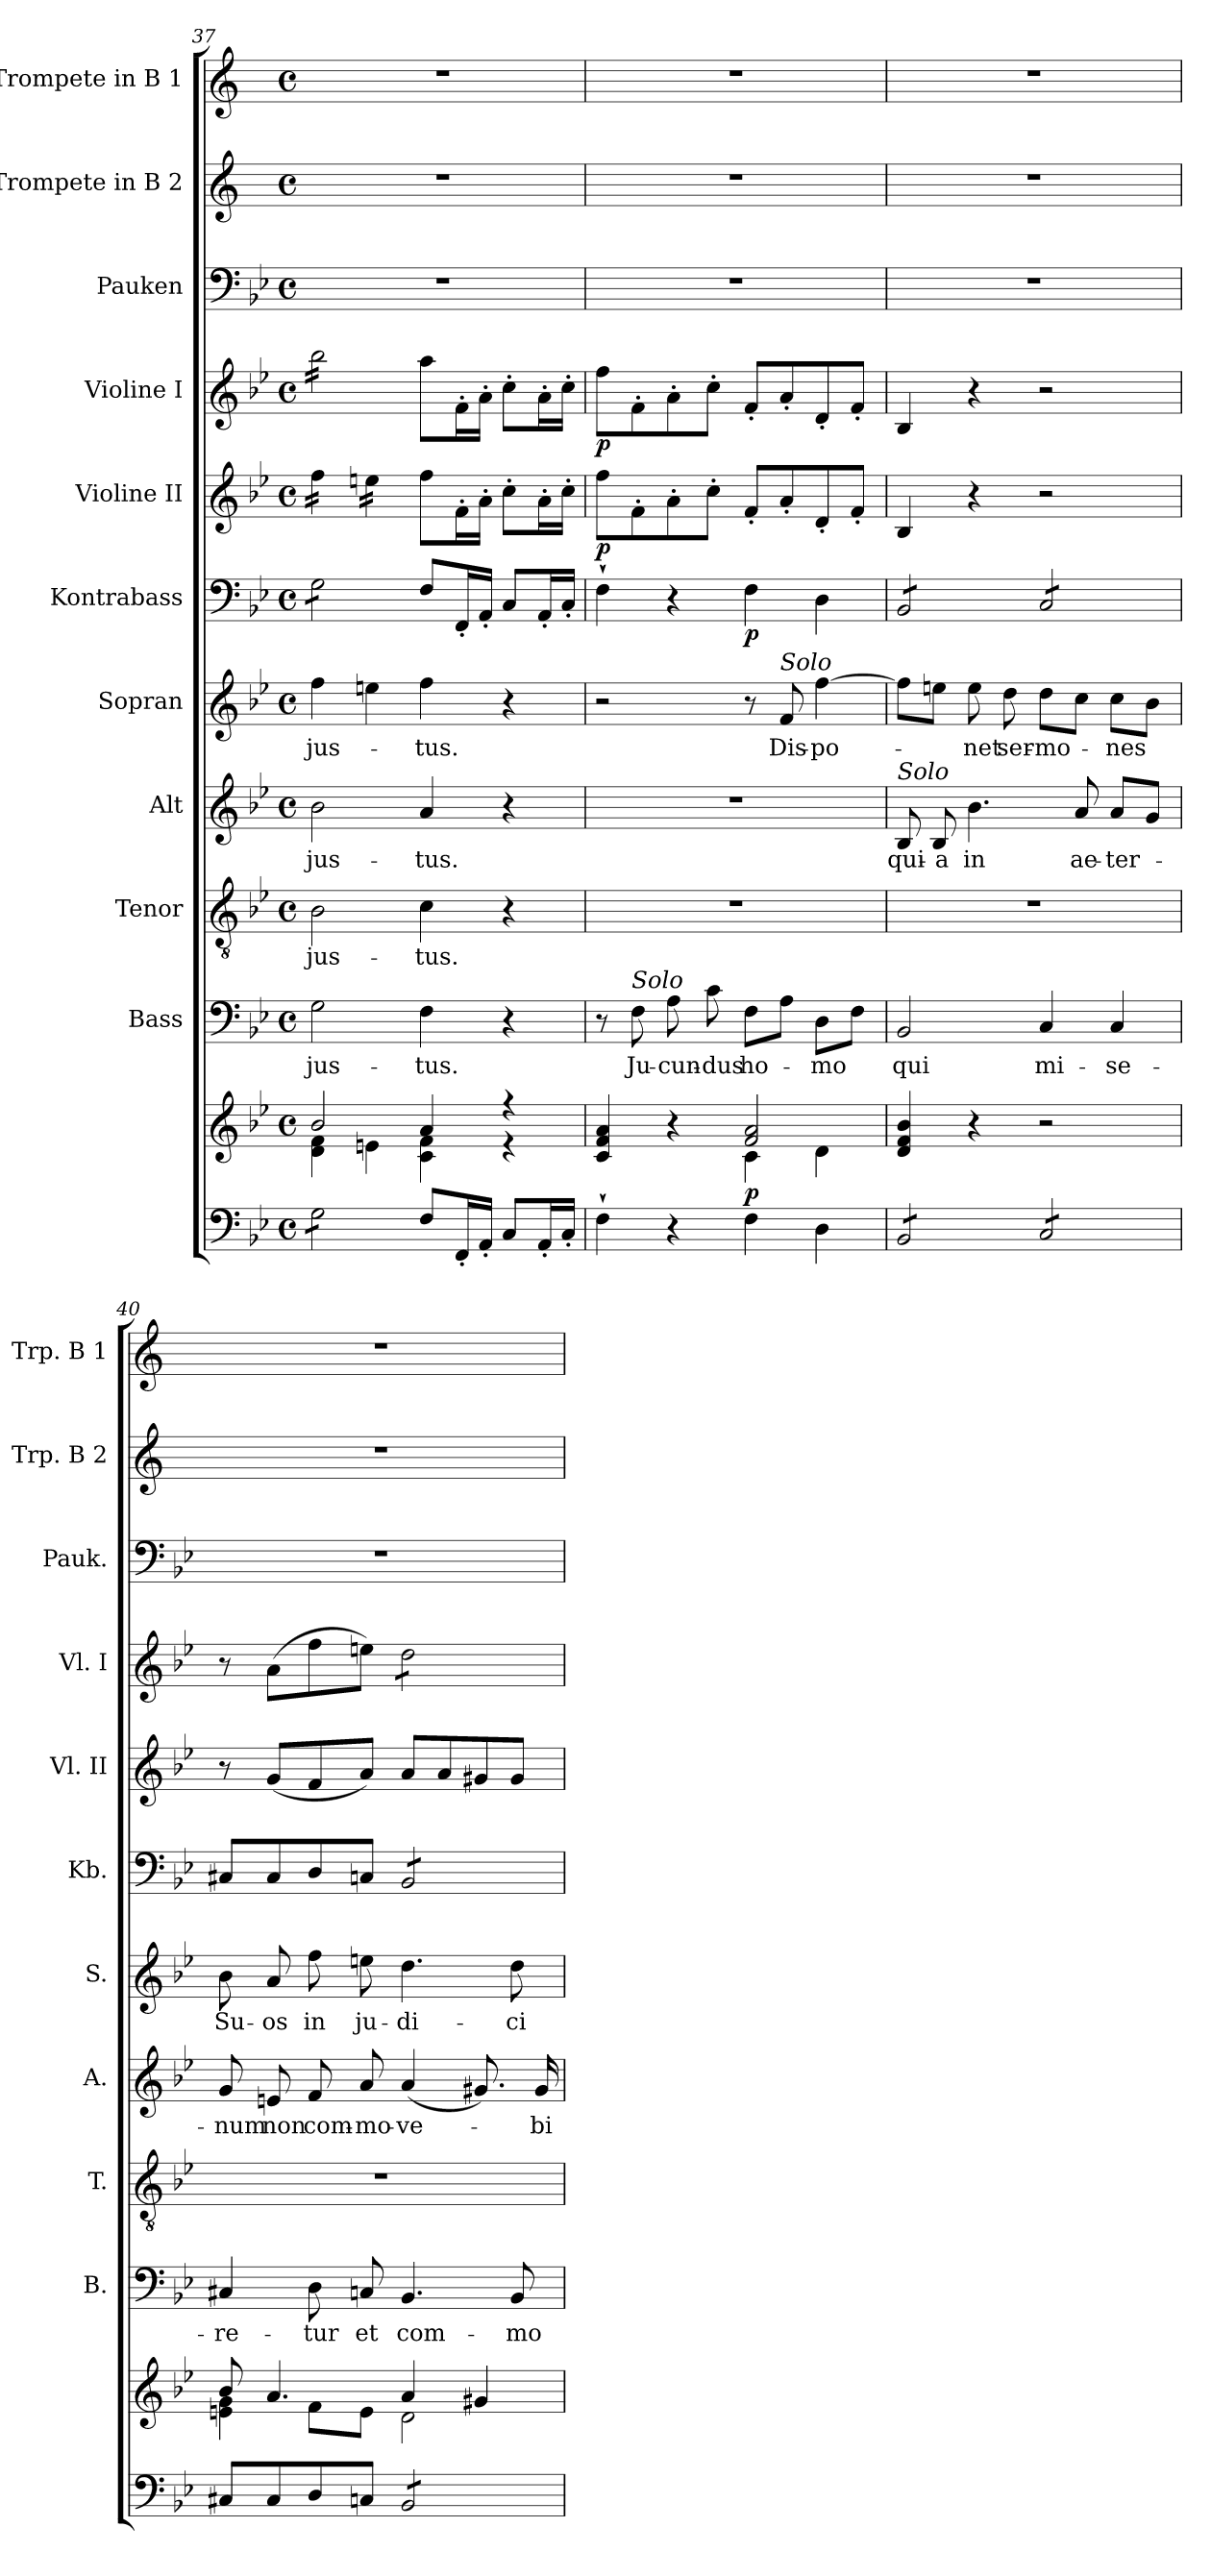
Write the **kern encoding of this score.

**kern	**kern	**dynam	**kern	**text	**kern	**text	**kern	**text	**kern	**text	**kern	**dynam	**kern	**dynam	**kern	**dynam	**kern	**kern	**kern
*part11	*part11	*part11	*part10	*part10	*part9	*part9	*part8	*part8	*part7	*part7	*part6	*part6	*part5	*part5	*part4	*part4	*part3	*part2	*part1
*staff12	*staff11	*staff11/12	*staff10	*staff10	*staff9	*staff9	*staff8	*staff8	*staff7	*staff7	*staff6	*staff6	*staff5	*staff5	*staff4	*staff4	*staff3	*staff2	*staff1
*	*	*	*I"Bass	*	*I"Tenor	*	*I"Alt	*	*I"Sopran	*	*I"Kontrabass	*	*I"Violine II	*	*I"Violine I	*	*I"Pauken	*I"Trompete in B 2	*I"Trompete in B 1
*	*	*	*I'B.	*	*I'T.	*	*I'A.	*	*I'S.	*	*I'Kb.	*	*I'Vl. II	*	*I'Vl. I	*	*I'Pauk.	*I'Trp. B 2	*I'Trp. B 1
*clefF4	*clefG2	*	*clefF4	*	*clefGv2	*	*clefG2	*	*clefG2	*	*clefF4	*	*clefG2	*	*clefG2	*	*clefF4	*clefG2	*clefG2
*	*	*	*	*	*	*	*	*	*	*	*ITrd7c12	*	*	*	*	*	*	*ITrd1c2	*ITrd1c2
*k[b-e-]	*k[b-e-]	*	*k[b-e-]	*	*k[b-e-]	*	*k[b-e-]	*	*k[b-e-]	*	*k[b-e-]	*	*k[b-e-]	*	*k[b-e-]	*	*k[b-e-]	*k[b-e-]	*k[b-e-]
*B-:	*B-:	*	*B-:	*	*B-:	*	*B-:	*	*B-:	*	*B-:	*	*B-:	*	*B-:	*	*B-:	*B-:	*B-:
*M4/4	*M4/4	*	*M4/4	*	*M4/4	*	*M4/4	*	*M4/4	*	*M4/4	*	*M4/4	*	*M4/4	*	*M4/4	*M4/4	*M4/4
*met(c)	*met(c)	*	*met(c)	*	*met(c)	*	*met(c)	*	*met(c)	*	*met(c)	*	*met(c)	*	*met(c)	*	*met(c)	*met(c)	*met(c)
=37	=37	=37	=37	=37	=37	=37	=37	=37	=37	=37	=37	=37	=37	=37	=37	=37	=37	=37	=37
*	*^	*	*	*	*	*	*	*	*	*	*	*	*	*	*	*	*	*	*
!	!	!	!	!	!LO:LY:b	!	!LO:LY:b	!	!LO:LY:b	!	!LO:LY:b	!	!	!	!	!	!	!	!	!
*tremolo	*	*	*	*	*	*	*	*	*	*	*	*	*	*	*	*	*	*	*	*
*	*	*	*	*	*	*	*	*	*	*	*	*tremolo	*	*	*	*	*	*	*	*
*	*	*	*	*	*	*	*	*	*	*	*	*	*	*tremolo	*	*	*	*	*	*
*	*	*	*	*	*	*	*	*	*	*	*	*	*	*	*	*tremolo	*	*	*	*
8G\L	2b-/	4d\ 4f\	.	2G\	jus-	2B-\	jus-	2b-\	jus-	4ff\	jus-	8GG\L	.	16ff\LL	.	16bb-\LL	.	1r	1r	1r
.	.	.	.	.	.	.	.	.	.	.	.	.	.	16ff\	.	16bb-\	.	.	.	.
8G\	.	.	.	.	.	.	.	.	.	.	.	8GG\	.	16ff\	.	16bb-\	.	.	.	.
.	.	.	.	.	.	.	.	.	.	.	.	.	.	16ff\JJ	.	16bb-\	.	.	.	.
8G\	.	4en\	.	.	.	.	.	.	.	4een\	.	8GG\	.	16een\LL	.	16bb-\	.	.	.	.
.	.	.	.	.	.	.	.	.	.	.	.	.	.	16een\	.	16bb-\	.	.	.	.
8G\J	.	.	.	.	.	.	.	.	.	.	.	8GG\J	.	16een\	.	16bb-\	.	.	.	.
*	*	*	*	*	*	*	*	*	*	*	*	*Xtremolo	*	*	*	*	*	*	*	*
*Xtremolo	*	*	*	*	*	*	*	*	*	*	*	*	*	*	*	*	*	*	*	*
.	.	.	.	.	.	.	.	.	.	.	.	.	.	16een\JJ	.	16bb-\JJ	.	.	.	.
*	*	*	*	*	*	*	*	*	*	*	*	*	*	*	*	*Xtremolo	*	*	*	*
*	*	*	*	*	*	*	*	*	*	*	*	*	*	*Xtremolo	*	*	*	*	*	*
!	!	!	!	!	!LO:LY:b	!	!LO:LY:b	!	!LO:LY:b	!	!LO:LY:b	!	!	!	!	!	!	!	!	!
8F/L	4a/	4c\ 4f\	.	4F\	-tus.	4c\	-tus.	4a/	-tus.	4ff\	-tus.	8FF/L	.	8ff\L	.	8aa\L	.	.	.	.
16FF'</L	.	.	.	.	.	.	.	.	.	.	.	16FFF'</L	.	16f'>\L	.	16f'>\L	.	.	.	.
16AA'</JJ	.	.	.	.	.	.	.	.	.	.	.	16AAA'</JJ	.	16a'>\JJ	.	16a'>\JJ	.	.	.	.
8C/L	4r	4r	.	4r	.	4r	.	4r	.	4r	.	8CC/L	.	8cc'>\L	.	8cc'>\L	.	.	.	.
16AA'</L	.	.	.	.	.	.	.	.	.	.	.	16AAA'</L	.	16a'>\L	.	16a'>\L	.	.	.	.
16C'</JJ	.	.	.	.	.	.	.	.	.	.	.	16CC'</JJ	.	16cc'>\JJ	.	16cc'>\JJ	.	.	.	.
!!LO:PB:g=z
=38	=38	=38	=38	=38	=38	=38	=38	=38	=38	=38	=38	=38	=38	=38	=38	=38	=38	=38	=38	=38
!	!	!	!	!	!	!	!	!	!	!	!	!	!	!	!LO:DY:b	!	!LO:DY:b	!	!	!
4F`>\	4c/ 4f/ 4a/	2ryy	.	8r	.	1r	.	1r	.	2r	.	4FF`>\	.	8ff\L	p	8ff\L	p	1r	1r	1r
!	!	!	!	!LO:TX:a:i:t=Solo	!	!	!	!	!	!	!	!	!	!	!	!	!	!	!	!
!	!	!	!	!	!LO:LY:b	!	!	!	!	!	!	!	!	!	!	!	!	!	!	!
.	.	.	.	8F\	Ju-	.	.	.	.	.	.	.	.	8f'>\	.	8f'>\	.	.	.	.
!	!	!	!	!	!LO:LY:b	!	!	!	!	!	!	!	!	!	!	!	!	!	!	!
4r	4r	.	.	8A\	-cun-	.	.	.	.	.	.	4r	.	8a'>\	.	8a'>\	.	.	.	.
!	!	!	!	!	!LO:LY:b	!	!	!	!	!	!	!	!	!	!	!	!	!	!	!
.	.	.	.	8c\	-dus	.	.	.	.	.	.	.	.	8cc'>\J	.	8cc'>\J	.	.	.	.
!	!	!	!LO:DY:a=2	!	!LO:LY:b	!	!	!	!	!	!	!	!LO:DY:b	!	!	!	!	!	!	!
4F\	2f/ 2a/	4c\	p	8F\L	ho-	.	.	.	.	8r	.	4FF\	p	8f'</L	.	8f'</L	.	.	.	.
!	!	!	!	!	!	!	!	!	!	!LO:TX:a:i:t=Solo	!	!	!	!	!	!	!	!	!	!
!	!	!	!	!	!	!	!	!	!	!	!LO:LY:b	!	!	!	!	!	!	!	!	!
.	.	.	.	8A\J	.	.	.	.	.	8f/	Dis-	.	.	8a'</	.	8a'</	.	.	.	.
!	!	!	!	!	!LO:LY:b	!	!	!	!	!	!LO:LY:b	!	!	!	!	!	!	!	!	!
4D\	.	4d\	.	8D\L	-mo	.	.	.	.	[4ff\	-po-	4DD\	.	8d'</	.	8d'</	.	.	.	.
.	.	.	.	8F\J	.	.	.	.	.	.	.	.	.	8f'</J	.	8f'</J	.	.	.	.
*	*v	*v	*	*	*	*	*	*	*	*	*	*	*	*	*	*	*	*	*	*
=39	=39	=39	=39	=39	=39	=39	=39	=39	=39	=39	=39	=39	=39	=39	=39	=39	=39	=39	=39
!	!	!	!	!	!	!	!LO:TX:a:i:t=Solo	!	!	!	!	!	!	!	!	!	!	!	!
!	!	!	!	!LO:LY:b	!	!	!	!LO:LY:b	!	!	!	!	!	!	!	!	!	!	!
*tremolo	*	*	*	*	*	*	*	*	*	*	*	*	*	*	*	*	*	*	*
*	*	*	*	*	*	*	*	*	*	*	*tremolo	*	*	*	*	*	*	*	*
8BB-/L	4d/ 4f/ 4b-/	.	2BB-/	qui	1r	.	8B-/	qui-	8ff\L]	.	8BBB-/L	.	4B-/	.	4B-/	.	1r	1r	1r
!	!	!	!	!	!	!	!	!LO:LY:b	!	!	!	!	!	!	!	!	!	!	!
8BB-/	.	.	.	.	.	.	8B-/	-a	8een\J	.	8BBB-/	.	.	.	.	.	.	.	.
!	!	!	!	!	!	!	!	!LO:LY:b	!	!LO:LY:b	!	!	!	!	!	!	!	!	!
8BB-/	4r	.	.	.	.	.	4.b-\	in	8ee\	-net	8BBB-/	.	4r	.	4r	.	.	.	.
!	!	!	!	!	!	!	!	!	!	!LO:LY:b	!	!	!	!	!	!	!	!	!
8BB-/J	.	.	.	.	.	.	.	.	8dd\	ser-	8BBB-/J	.	.	.	.	.	.	.	.
!	!	!	!	!LO:LY:b	!	!	!	!	!	!LO:LY:b	!	!	!	!	!	!	!	!	!
8C/L	2r	.	4C/	mi-	.	.	.	.	8dd\L	-mo-	8CC/L	.	2r	.	2r	.	.	.	.
!	!	!	!	!	!	!	!	!LO:LY:b	!	!	!	!	!	!	!	!	!	!	!
8C/	.	.	.	.	.	.	8a/	ae-	8cc\J	.	8CC/	.	.	.	.	.	.	.	.
!	!	!	!	!LO:LY:b	!	!	!	!LO:LY:b	!	!LO:LY:b	!	!	!	!	!	!	!	!	!
8C/	.	.	4C/	-se-	.	.	8a/L	-ter-	8cc\L	-nes	8CC/	.	.	.	.	.	.	.	.
8C/J	.	.	.	.	.	.	8g/J	.	8b-\J	.	8CC/J	.	.	.	.	.	.	.	.
*	*	*	*	*	*	*	*	*	*	*	*Xtremolo	*	*	*	*	*	*	*	*
*Xtremolo	*	*	*	*	*	*	*	*	*	*	*	*	*	*	*	*	*	*	*
=40	=40	=40	=40	=40	=40	=40	=40	=40	=40	=40	=40	=40	=40	=40	=40	=40	=40	=40	=40
*	*^	*	*	*	*	*	*	*	*	*	*	*	*	*	*	*	*	*	*
!	!	!	!	!	!LO:LY:b	!	!	!	!LO:LY:b	!	!LO:LY:b	!	!	!	!	!	!	!	!	!
8C#X/L	8b-/	4en\ 4g\	.	4C#X/	-re-	1r	.	8g/	-num	8b-\	Su-	8CC#X/L	.	8r	.	8r	.	1r	1r	1r
!	!	!	!	!	!	!	!	!	!LO:LY:b	!	!LO:LY:b	!	!	!	!	!	!	!	!	!
8C#/	4.a/	.	.	.	.	.	.	8en/	non	8a/	-os	8CC#/	.	(<8g/L	.	(>8a\L	.	.	.	.
!	!	!	!	!	!LO:LY:b	!	!	!	!LO:LY:b	!	!LO:LY:b	!	!	!	!	!	!	!	!	!
8D/	.	8f\L	.	8D\	-tur	.	.	8f/	com-	8ff\	in	8DD/	.	8f/	.	8ff\	.	.	.	.
!	!	!	!	!	!LO:LY:b	!	!	!	!LO:LY:b	!	!LO:LY:b	!	!	!	!	!	!	!	!	!
8Cn/J	.	8e\J	.	8Cn/	et	.	.	8a/	-mo-	8een\	ju-	8CCn/J	.	8a/J)	.	8een\J)	.	.	.	.
!	!	!	!	!	!LO:LY:b	!	!	!	!LO:LY:b	!	!LO:LY:b	!	!	!	!	!	!	!	!	!
*tremolo	*	*	*	*	*	*	*	*	*	*	*	*	*	*	*	*	*	*	*	*
*	*	*	*	*	*	*	*	*	*	*	*	*tremolo	*	*	*	*	*	*	*	*
*	*	*	*	*	*	*	*	*	*	*	*	*	*	*	*	*tremolo	*	*	*	*
8BB-/L	4a/	2d\	.	4.BB-/	com-	.	.	(<4a/	-ve-	4.dd\	-di-	8BBB-/L	.	8a/L	.	8dd\L	.	.	.	.
8BB-/	.	.	.	.	.	.	.	.	.	.	.	8BBB-/	.	8a/	.	8dd\	.	.	.	.
8BB-/	4g#X/	.	.	.	.	.	.	8.g#X/)	.	.	.	8BBB-/	.	8g#X/	.	8dd\	.	.	.	.
!	!	!	!	!	!LO:LY:b	!	!	!	!	!	!LO:LY:b	!	!	!	!	!	!	!	!	!
8BB-/J	.	.	.	8BB-/	-mo-	.	.	.	.	8dd\	-ci-	8BBB-/J	.	8g#/J	.	8dd\J	.	.	.	.
*	*	*	*	*	*	*	*	*	*	*	*	*	*	*	*	*Xtremolo	*	*	*	*
*	*	*	*	*	*	*	*	*	*	*	*	*Xtremolo	*	*	*	*	*	*	*	*
*Xtremolo	*	*	*	*	*	*	*	*	*	*	*	*	*	*	*	*	*	*	*	*
!	!	!	!	!	!	!	!	!	!LO:LY:b	!	!	!	!	!	!	!	!	!	!	!
.	.	.	.	.	.	.	.	16g#/	-bi-	.	.	.	.	.	.	.	.	.	.	.
*	*v	*v	*	*	*	*	*	*	*	*	*	*	*	*	*	*	*	*	*	*
=	=	=	=	=	=	=	=	=	=	=	=	=	=	=	=	=	=	=	=
*-	*-	*-	*-	*-	*-	*-	*-	*-	*-	*-	*-	*-	*-	*-	*-	*-	*-	*-	*-
